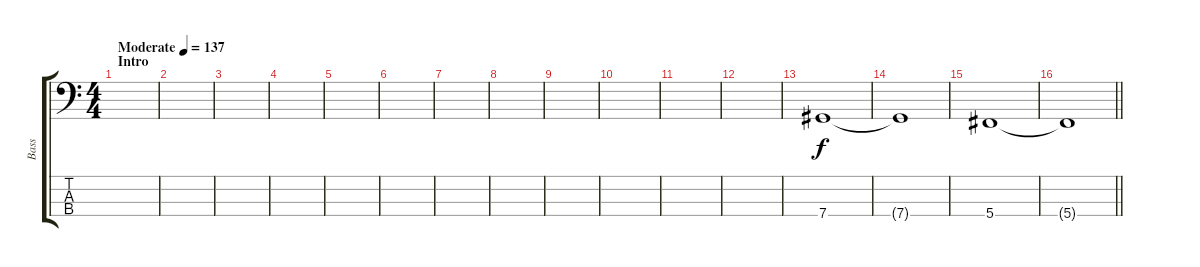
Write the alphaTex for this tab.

\track ("Bass" "Bass") {instrument fretlessbass}
\staff {score tabs}
\tuning (Gb2 Db2 Ab1 Db1) {hide}
\ts (4 4)
\section ("" "Intro")
\tempo (137 "Moderate")
\clef f4
\ks c
|
|
|
|
|
|
|
|
|
|
|
|
7.4.1 |
7.4{t}.1 |
5.4.1 |
\barLineRight lightlight
5.4{t}.1
